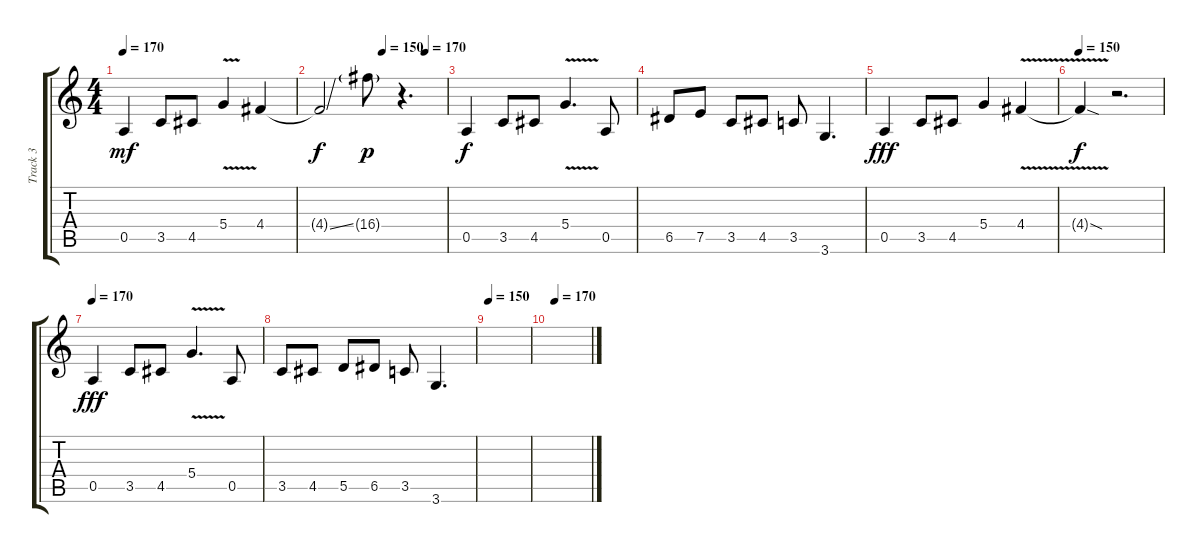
\track ("Track 3" "Track 3") {instrument electricbasspick}
\staff {score tabs}
\tuning (E4 B3 G3 D3 A2 E2) {hide}
\ts (4 4)
\tempo 170
\clef g2
\ks c
0.5.4{dy mf} 3.5.8 4.5.8 5.4{v}.4 4.4.4 |
\tempo (150 0.5)
\tempo (170 0.8333333333333334)
4.4{ss t}.2{dy f} 16.4{g}.8{dy p} r.4{d} |
0.5.4{dy f} 3.5.8 4.5.8 5.4{v}.4{d} 0.5.8 |
6.5.8 7.5.8 3.5.8 4.5.8 3.5.8 3.6.4{d} |
0.5.4{dy fff} 3.5.8 4.5.8 5.4.4 4.4{v}.4 |
\tempo 150
4.4{sod t}.4{dy f} r.2{d} |
\tempo 170
0.5.4{dy fff} 3.5.8 4.5.8 5.4{v}.4{d} 0.5.8 |
3.5.8 4.5.8 5.5.8 6.5.8 3.5.8 3.6.4{d} |
\tempo 150
|
\tempo (170 0.125)
